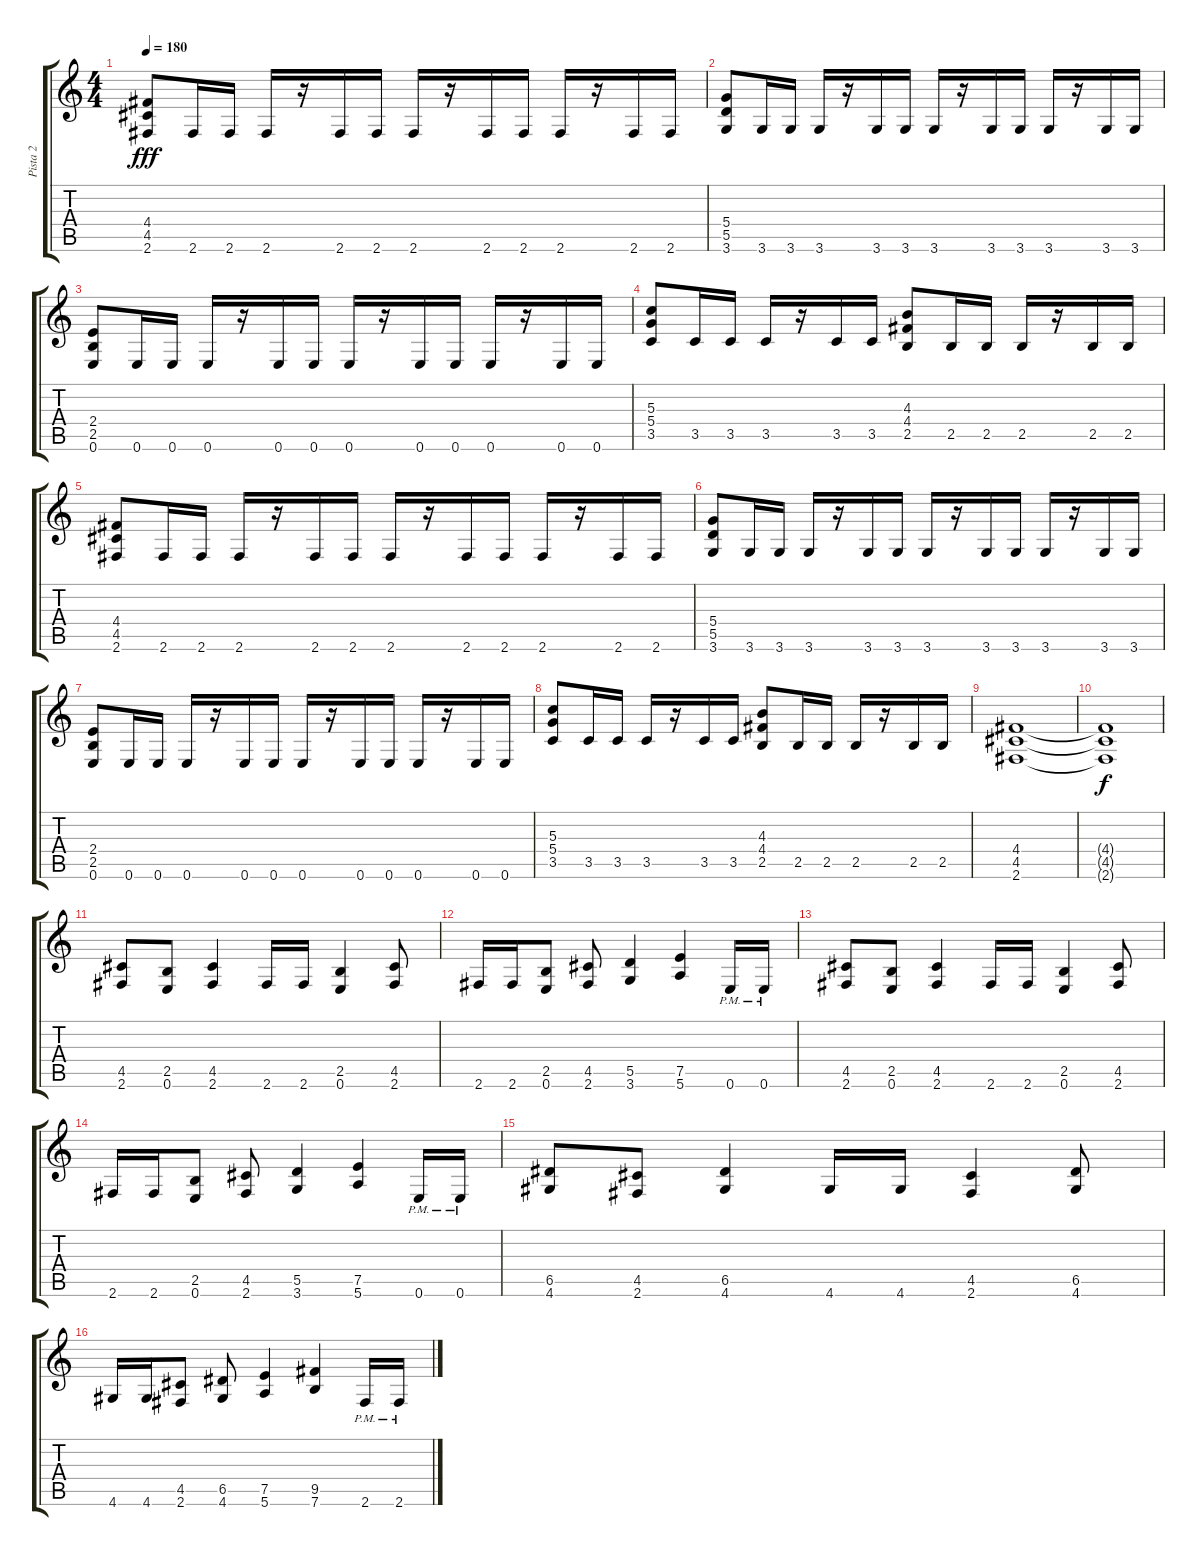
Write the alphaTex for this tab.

\track ("Pista 2" "Pista 2") {instrument distortionguitar}
\staff {score tabs}
\tuning (E4 B3 G3 D3 A2 E2) {hide}
\ts (4 4)
\tempo 180
\clef g2
\ks c
(4.4 4.5 2.6).8{dy fff} 2.6.16 2.6.16 2.6.16 r.16 2.6.16 2.6.16 2.6.16 r.16 2.6.16 2.6.16 2.6.16 r.16 2.6.16 2.6.16 |
(5.4 5.5 3.6).8 3.6.16 3.6.16 3.6.16 r.16 3.6.16 3.6.16 3.6.16 r.16 3.6.16 3.6.16 3.6.16 r.16 3.6.16 3.6.16 |
(2.4 2.5 0.6).8 0.6.16 0.6.16 0.6.16 r.16 0.6.16 0.6.16 0.6.16 r.16 0.6.16 0.6.16 0.6.16 r.16 0.6.16 0.6.16 |
(5.3 5.4 3.5).8 3.5.16 3.5.16 3.5.16 r.16 3.5.16 3.5.16 (4.3 4.4 2.5).8 2.5.16 2.5.16 2.5.16 r.16 2.5.16 2.5.16 |
(4.4 4.5 2.6).8 2.6.16 2.6.16 2.6.16 r.16 2.6.16 2.6.16 2.6.16 r.16 2.6.16 2.6.16 2.6.16 r.16 2.6.16 2.6.16 |
(5.4 5.5 3.6).8 3.6.16 3.6.16 3.6.16 r.16 3.6.16 3.6.16 3.6.16 r.16 3.6.16 3.6.16 3.6.16 r.16 3.6.16 3.6.16 |
(2.4 2.5 0.6).8 0.6.16 0.6.16 0.6.16 r.16 0.6.16 0.6.16 0.6.16 r.16 0.6.16 0.6.16 0.6.16 r.16 0.6.16 0.6.16 |
(5.3 5.4 3.5).8 3.5.16 3.5.16 3.5.16 r.16 3.5.16 3.5.16 (4.3 4.4 2.5).8 2.5.16 2.5.16 2.5.16 r.16 2.5.16 2.5.16 |
(4.4 4.5 2.6).1 |
(4.4{t} 4.5{t} 2.6{t}).1{dy f} |
(4.5 2.6).8 (2.5 0.6).8 (4.5 2.6).4 2.6.16 2.6.16 (2.5 0.6).4 (4.5 2.6).8 |
2.6.16 2.6.16 (2.5 0.6).8 (4.5 2.6).8 (5.5 3.6).4 (7.5 5.6).4 0.6{pm}.16 0.6{pm}.16 |
(4.5 2.6).8 (2.5 0.6).8 (4.5 2.6).4 2.6.16 2.6.16 (2.5 0.6).4 (4.5 2.6).8 |
2.6.16 2.6.16 (2.5 0.6).8 (4.5 2.6).8 (5.5 3.6).4 (7.5 5.6).4 0.6{pm}.16 0.6{pm}.16 |
(6.5 4.6).8 (4.5 2.6).8 (6.5 4.6).4 4.6.16 4.6.16 (4.5 2.6).4 (6.5 4.6).8 |
4.6.16 4.6.16 (4.5 2.6).8 (6.5 4.6).8 (7.5 5.6).4 (9.5 7.6).4 2.6{pm}.16 2.6{pm}.16
